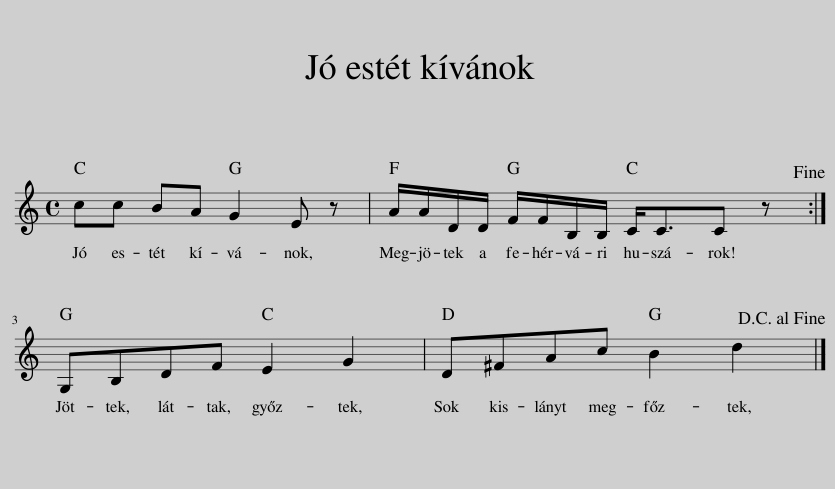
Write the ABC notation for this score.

X:1
L:1/8
Q:1/4=70
M:4/4
I:linebreak $
K:C
V:1 treble
V:1
 cc BA G2 E z | A/A/D/D/ F/F/B,/B,/ C<CC z!fine! :|$ G,B,DF E2 G2 | D^FAc B2 d2!D.C.! |] %4
